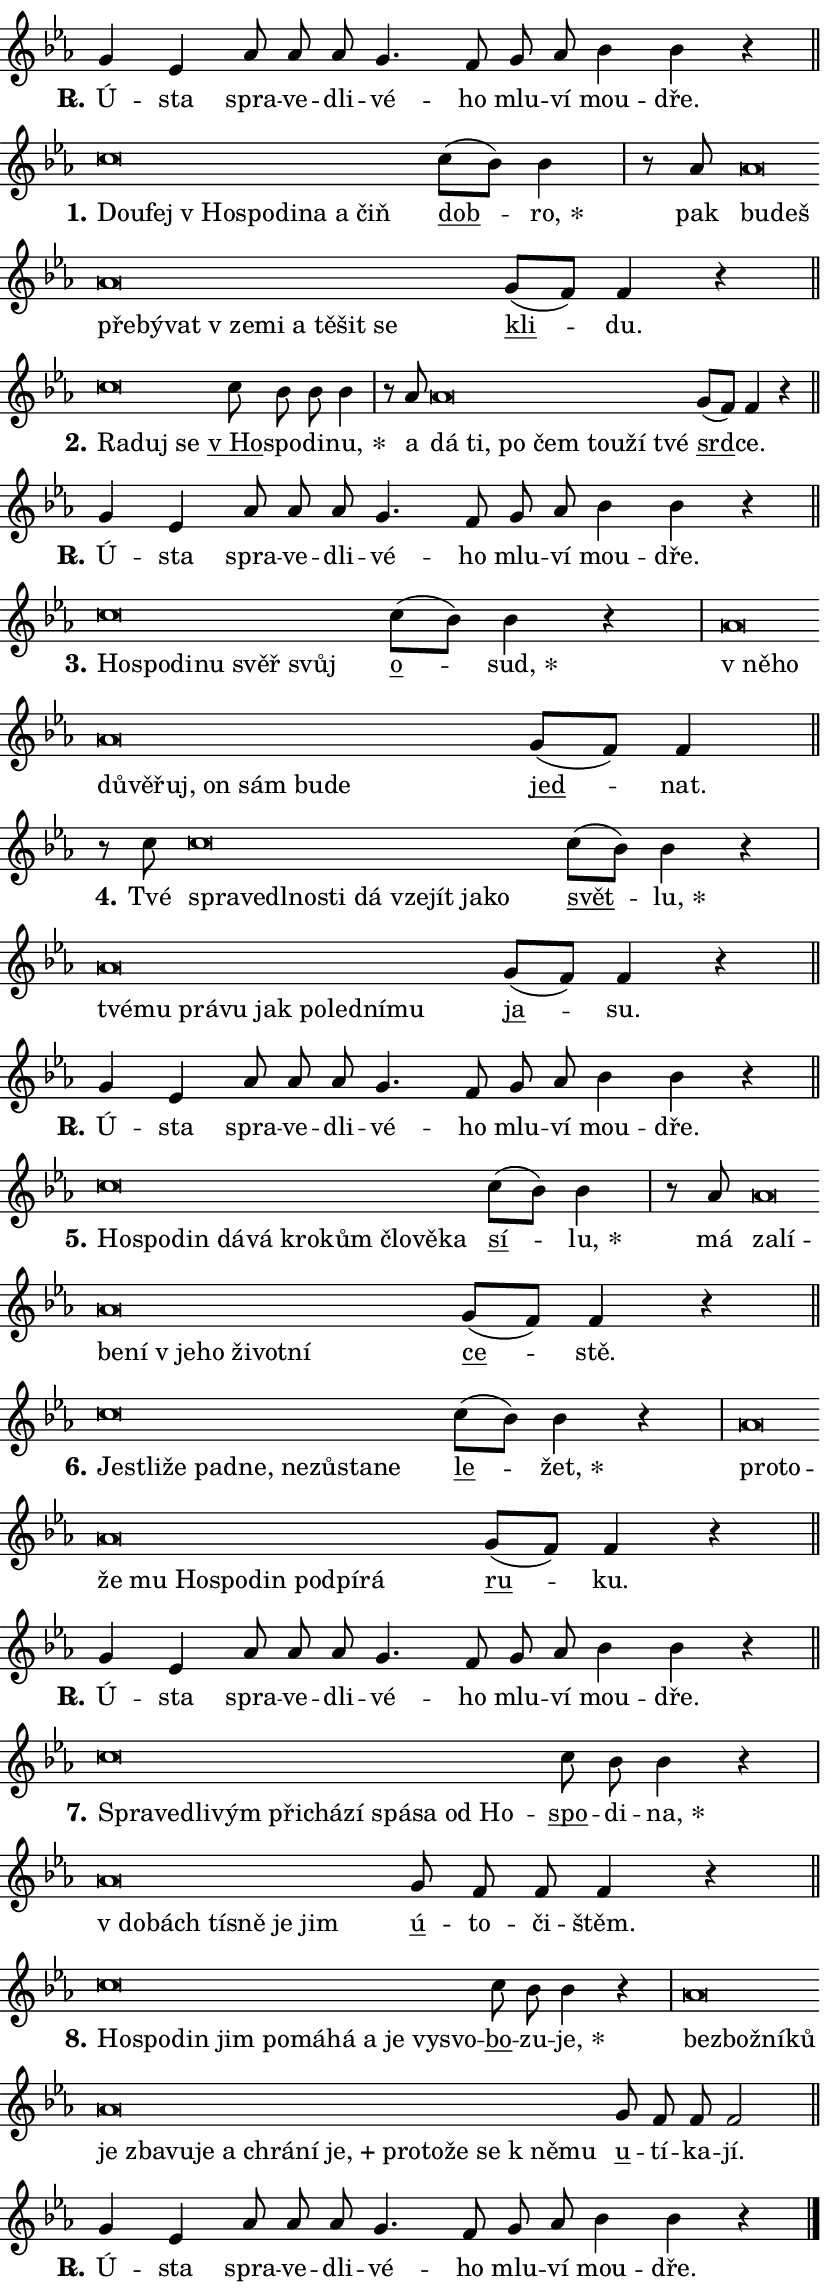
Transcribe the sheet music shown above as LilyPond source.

\version "2.24.0"
\header { tagline = "" }
\paper {
  indent = 0\cm
  top-margin = 0\cm
  right-margin = 0.13\cm % to fit lyric hyphens
  bottom-margin = 0\cm
  left-margin = 0\cm
  paper-width = 14\cm
  page-breaking = #ly:one-page-breaking
  system-system-spacing.basic-distance = #11
  score-system-spacing.basic-distance = #11
  ragged-last = ##f
}


%% Author: Thomas Morley
%% https://lists.gnu.org/archive/html/lilypond-user/2020-05/msg00002.html
#(define (line-position grob)
"Returns position of @var[grob} in current system:
   @code{'start}, if at first time-step
   @code{'end}, if at last time-step
   @code{'middle} otherwise
"
  (let* ((col (ly:item-get-column grob))
         (ln (ly:grob-object col 'left-neighbor))
         (rn (ly:grob-object col 'right-neighbor))
         (col-to-check-left (if (ly:grob? ln) ln col))
         (col-to-check-right (if (ly:grob? rn) rn col))
         (break-dir-left
           (and
             (ly:grob-property col-to-check-left 'non-musical #f)
             (ly:item-break-dir col-to-check-left)))
         (break-dir-right
           (and
             (ly:grob-property col-to-check-right 'non-musical #f)
             (ly:item-break-dir col-to-check-right))))
        (cond ((eqv? 1 break-dir-left) 'start)
              ((eqv? -1 break-dir-right) 'end)
              (else 'middle))))

#(define (tranparent-at-line-position vctor)
  (lambda (grob)
  "Relying on @code{line-position} select the relevant enry from @var{vctor}.
Used to determine transparency,"
    (case (line-position grob)
      ((end) (not (vector-ref vctor 0)))
      ((middle) (not (vector-ref vctor 1)))
      ((start) (not (vector-ref vctor 2))))))

noteHeadBreakVisibility =
#(define-music-function (break-visibility)(vector?)
"Makes @code{NoteHead}s transparent relying on @var{break-visibility}"
#{
  \override NoteHead.transparent =
    #(tranparent-at-line-position break-visibility)
#})

#(define delete-ledgers-for-transparent-note-heads
  (lambda (grob)
    "Reads whether a @code{NoteHead} is transparent.
If so this @code{NoteHead} is removed from @code{'note-heads} from
@var{grob}, which is supposed to be @code{LedgerLineSpanner}.
As a result ledgers are not printed for this @code{NoteHead}"
    (let* ((nhds-array (ly:grob-object grob 'note-heads))
           (nhds-list
             (if (ly:grob-array? nhds-array)
                 (ly:grob-array->list nhds-array)
                 '()))
           ;; Relies on the transparent-property being done before
           ;; Staff.LedgerLineSpanner.after-line-breaking is executed.
           ;; This is fragile ...
           (to-keep
             (remove
               (lambda (nhd)
                 (ly:grob-property nhd 'transparent #f))
               nhds-list)))
      ;; TODO find a better method to iterate over grob-arrays, similiar
      ;; to filter/remove etc for lists
      ;; For now rebuilt from scratch
      (set! (ly:grob-object grob 'note-heads)  '())
      (for-each
        (lambda (nhd)
          (ly:pointer-group-interface::add-grob grob 'note-heads nhd))
        to-keep))))

squashNotes = {
  \override NoteHead.X-extent = #'(-0.2 . 0.2)
  \override NoteHead.Y-extent = #'(-0.75 . 0)
  \override NoteHead.stencil =
    #(lambda (grob)
       (let ((pos (ly:grob-property grob 'staff-position)))
         (begin
           (if (< pos -7) (display "ERROR: Lower brevis then expected\n") (display ""))
           (if (<= pos -6) ly:text-interface::print ly:note-head::print))))
}
unSquashNotes = {
  \revert NoteHead.X-extent
  \revert NoteHead.Y-extent
  \revert NoteHead.stencil
}

hideNotes = \noteHeadBreakVisibility #begin-of-line-visible
unHideNotes = \noteHeadBreakVisibility #all-visible

% work-around for resetting accidentals
% https://lilypond.org/doc/v2.23/Documentation/notation/displaying-rhythms#unmetered-music
cadenzaMeasure = {
  \cadenzaOff
  \partial 1024 s1024
  \cadenzaOn
}

#(define-markup-command (accent layout props text) (markup?)
  "Underline accented syllable"
  (interpret-markup layout props
    #{\markup \override #'(offset . 4.3) \underline { #text }#}))

responsum = \markup \concat {
  "R" \hspace #-1.05 \path #0.1 #'((moveto 0 0.07) (lineto 0.9 0.8)) \hspace #0.05 "."
}

spaceSize = #0.6828661417322834 % exact space size for TeX Gyre Schola

\layout {
  \context {
    \Staff
    \remove "Time_signature_engraver"
    \override LedgerLineSpanner.after-line-breaking = #delete-ledgers-for-transparent-note-heads
  }
  \context {
    \Lyrics {
      \override LyricSpace.minimum-distance = \spaceSize
      \override LyricText.font-name = #"TeX Gyre Schola"
      \override LyricText.font-size = 1
      \override StanzaNumber.font-name = #"TeX Gyre Schola Bold"
      \override StanzaNumber.font-size = 1
    }
  }
  \context {
    \Score 
    \override NoteHead.text =
      #(lambda (grob) 
        (let ((pos (ly:grob-property grob 'staff-position)))
          #{\markup {
            \combine
              \halign #-0.55 \raise #(if (= pos -6) 0 0.5) \override #'(thickness . 2) \draw-line #'(3.2 . 0)
              \musicglyph "noteheads.sM1"
          }#}))
  }
}

% magnetic-lyrics.ily
%
%   written by
%     Jean Abou Samra <jean@abou-samra.fr>
%     Werner Lemberg <wl@gnu.org>
%
%   adapted by
%     Jiri Hon <jiri.hon@gmail.com>
%
% Version 2022-Apr-15

% https://www.mail-archive.com/lilypond-user@gnu.org/msg149350.html

#(define (Left_hyphen_pointer_engraver context)
   "Collect syllable-hyphen-syllable occurrences in lyrics and store
them in properties.  This engraver only looks to the left.  For
example, if the lyrics input is @code{foo -- bar}, it does the
following.

@itemize @bullet
@item
Set the @code{text} property of the @code{LyricHyphen} grob between
@q{foo} and @q{bar} to @code{foo}.

@item
Set the @code{left-hyphen} property of the @code{LyricText} grob with
text @q{foo} to the @code{LyricHyphen} grob between @q{foo} and
@q{bar}.
@end itemize

Use this auxiliary engraver in combination with the
@code{lyric-@/text::@/apply-@/magnetic-@/offset!} hook."
   (let ((hyphen #f)
         (text #f))
     (make-engraver
      (acknowledgers
       ((lyric-syllable-interface engraver grob source-engraver)
        (set! text grob)))
      (end-acknowledgers
       ((lyric-hyphen-interface engraver grob source-engraver)
        ;(when (not (grob::has-interface grob 'lyric-space-interface))
          (set! hyphen grob)));)
      ((stop-translation-timestep engraver)
       (when (and text hyphen)
         (ly:grob-set-object! text 'left-hyphen hyphen))
       (set! text #f)
       (set! hyphen #f)))))

#(define (lyric-text::apply-magnetic-offset! grob)
   "If the space between two syllables is less than the value in
property @code{LyricText@/.details@/.squash-threshold}, move the right
syllable to the left so that it gets concatenated with the left
syllable.

Use this function as a hook for
@code{LyricText@/.after-@/line-@/breaking} if the
@code{Left_@/hyphen_@/pointer_@/engraver} is active."
   (let ((hyphen (ly:grob-object grob 'left-hyphen #f)))
     (when hyphen
       (let ((left-text (ly:spanner-bound hyphen LEFT)))
         (when (grob::has-interface left-text 'lyric-syllable-interface)
           (let* ((common (ly:grob-common-refpoint grob left-text X))
                  (this-x-ext (ly:grob-extent grob common X))
                  (left-x-ext
                   (begin
                     ;; Trigger magnetism for left-text.
                     (ly:grob-property left-text 'after-line-breaking)
                     (ly:grob-extent left-text common X)))
                  ;; `delta` is the gap width between two syllables.
                  (delta (- (interval-start this-x-ext)
                            (interval-end left-x-ext)))
                  (details (ly:grob-property grob 'details))
                  (threshold (assoc-get 'squash-threshold details 0.2)))
             (when (< delta threshold)
               (let* (;; We have to manipulate the input text so that
                      ;; ligatures crossing syllable boundaries are not
                      ;; disabled.  For languages based on the Latin
                      ;; script this is essentially a beautification.
                      ;; However, for non-Western scripts it can be a
                      ;; necessity.
                      (lt (ly:grob-property left-text 'text))
                      (rt (ly:grob-property grob 'text))
                      (is-space (grob::has-interface hyphen 'lyric-space-interface))
                      (space (if is-space " " ""))
                      (extra-delta (if is-space spaceSize 0))
                      ;; Append new syllable.
                      (ltrt-space (if (and (string? lt) (string? rt))
                                (string-append lt space rt)
                                (make-concat-markup (list lt space rt))))
                      ;; Right-align `ltrt` to the right side.
                      (ltrt-space-markup (grob-interpret-markup
                               grob
                               (make-translate-markup
                                (cons (interval-length this-x-ext) 0)
                                (make-right-align-markup ltrt-space)))))
                 (begin
                   ;; Don't print `left-text`.
                   (ly:grob-set-property! left-text 'stencil #f)
                   ;; Set text and stencil (which holds all collected
                   ;; syllables so far) and shift it to the left.
                   (ly:grob-set-property! grob 'text ltrt-space)
                   (ly:grob-set-property! grob 'stencil ltrt-space-markup)
                   (ly:grob-translate-axis! grob (- (- delta extra-delta)) X))))))))))


#(define (lyric-hyphen::displace-bounds-first grob)
   ;; Make very sure this callback isn't triggered too early.
   (let ((left (ly:spanner-bound grob LEFT))
         (right (ly:spanner-bound grob RIGHT)))
     (ly:grob-property left 'after-line-breaking)
     (ly:grob-property right 'after-line-breaking)
     (ly:lyric-hyphen::print grob)))

squashThreshold = #0.4

\layout {
  \context {
    \Lyrics
    \consists #Left_hyphen_pointer_engraver
    \override LyricText.after-line-breaking =
      #lyric-text::apply-magnetic-offset!
    \override LyricHyphen.stencil = #lyric-hyphen::displace-bounds-first
    \override LyricText.details.squash-threshold = \squashThreshold
    \override LyricHyphen.minimum-distance = 0
    \override LyricHyphen.minimum-length = \squashThreshold
  }
}

squashText = \override LyricText.details.squash-threshold = 9999
unSquashText = \override LyricText.details.squash-threshold = \squashThreshold

leftText = \override LyricText.self-alignment-X = #LEFT
unLeftText = \revert LyricText.self-alignment-X

starOffset = #(lambda (grob) 
                (let ((x_offset (ly:self-alignment-interface::aligned-on-x-parent grob)))
                  (if (= x_offset 0) 0 (+ x_offset 1.2))))

star = #(define-music-function (syllable)(string?)
"Append star separator at the end of a syllable"
#{
  \once \override LyricText.X-offset = #starOffset
  \lyricmode { \markup {
    #syllable
    \override #'((font-name . "TeX Gyre Schola Bold")) \hspace #0.2 \lower #0.65 \larger "*"
  } }
#})

starAccent = #(define-music-function (syllable)(string?)
"Append star separator at the end of a syllable and make accent"
#{
  \once \override LyricText.X-offset = #starOffset
  \lyricmode { \markup {
    \accent #syllable
    \override #'((font-name . "TeX Gyre Schola Bold")) \hspace #0.2 \lower #0.65 \larger "*"
  } }
#})

breath = #(define-music-function (syllable)(string?)
"Append breathing indicator at the end of a syllable"
#{
  \lyricmode { \markup { #syllable "+" } }
#})

optionalBreath = #(define-music-function (syllable)(string?)
"Append optional breathing indicator at the end of a syllable"
#{
  \lyricmode { \markup { #syllable "(+)" } }
#})


\score {
    <<
        \new Voice = "melody" { \cadenzaOn \key es \major \relative { g'4 es as8 as as \bar "" g4. f8 \bar "" g as bes4 bes r \cadenzaMeasure \bar "||" \break } }
        \new Lyrics \lyricsto "melody" { \lyricmode { \set stanza = \responsum
Ú -- sta spra -- ve -- dli -- vé -- ho mlu -- ví mou -- dře. } }
    >>
    \layout {}
}

\score {
    <<
        \new Voice = "melody" { \cadenzaOn \key es \major \relative { \squashNotes c''\breve*1/16 \hideNotes \breve*1/16 \bar "" \breve*1/16 \bar "" \breve*1/16 \bar "" \breve*1/16 \bar "" \breve*1/16 \bar "" \breve*1/16 \breve*1/16 \bar "" \unHideNotes \unSquashNotes \bar "" c8[( bes)] bes4 \cadenzaMeasure \bar "|" r8 as8 \squashNotes as\breve*1/16 \hideNotes \breve*1/16 \bar "" \breve*1/16 \bar "" \breve*1/16 \bar "" \breve*1/16 \bar "" \breve*1/16 \bar "" \breve*1/16 \bar "" \breve*1/16 \bar "" \breve*1/16 \bar "" \breve*1/16 \breve*1/16 \bar "" \unHideNotes \unSquashNotes \bar "" g8[( f)] f4 r \cadenzaMeasure \bar "||" \break } }
        \new Lyrics \lyricsto "melody" { \lyricmode { \set stanza = "1."
\leftText Dou -- \squashText fej "v Ho" -- spo -- di -- na a čiň \unLeftText \unSquashText \markup \accent dob -- \star ro, pak \leftText bu -- \squashText deš pře -- bý -- vat "v ze" -- mi a tě -- šit se \unLeftText \unSquashText \markup \accent kli -- du. } }
    >>
    \layout {}
}

\score {
    <<
        \new Voice = "melody" { \cadenzaOn \key es \major \relative { \squashNotes c''\breve*1/16 \hideNotes \breve*1/16 \breve*1/16 \bar "" \unHideNotes \unSquashNotes \bar "" c8 bes bes bes4 \cadenzaMeasure \bar "|" r8 as8 \squashNotes as\breve*1/16 \hideNotes \breve*1/16 \bar "" \breve*1/16 \bar "" \breve*1/16 \bar "" \breve*1/16 \bar "" \breve*1/16 \breve*1/16 \bar "" \unHideNotes \unSquashNotes \bar "" g8[( f)] f4 r \cadenzaMeasure \bar "||" \break } }
        \new Lyrics \lyricsto "melody" { \lyricmode { \set stanza = "2."
\leftText Ra -- \squashText duj se \unLeftText \unSquashText \markup \accent "v Ho" -- spo -- di -- \star nu, a \leftText dá \squashText ti, po čem tou -- ží tvé \unLeftText \unSquashText \markup \accent srd -- ce. } }
    >>
    \layout {}
}

\score {
    <<
        \new Voice = "melody" { \cadenzaOn \key es \major \relative { g'4 es as8 as as \bar "" g4. f8 \bar "" g as bes4 bes r \cadenzaMeasure \bar "||" \break } }
        \new Lyrics \lyricsto "melody" { \lyricmode { \set stanza = \responsum
Ú -- sta spra -- ve -- dli -- vé -- ho mlu -- ví mou -- dře. } }
    >>
    \layout {}
}

\score {
    <<
        \new Voice = "melody" { \cadenzaOn \key es \major \relative { \squashNotes c''\breve*1/16 \hideNotes \breve*1/16 \bar "" \breve*1/16 \bar "" \breve*1/16 \bar "" \breve*1/16 \breve*1/16 \bar "" \unHideNotes \unSquashNotes \bar "" c8[( bes)] bes4 r \cadenzaMeasure \bar "|" \squashNotes as\breve*1/16 \hideNotes \breve*1/16 \bar "" \breve*1/16 \bar "" \breve*1/16 \bar "" \breve*1/16 \bar "" \breve*1/16 \bar "" \breve*1/16 \bar "" \breve*1/16 \breve*1/16 \bar "" \unHideNotes \unSquashNotes \bar "" g8[( f)] f4 \cadenzaMeasure \bar "||" \break } }
        \new Lyrics \lyricsto "melody" { \lyricmode { \set stanza = "3."
\leftText Ho -- \squashText spo -- di -- nu svěř svůj \unLeftText \unSquashText \markup \accent o -- \star sud, \leftText "v ně" -- \squashText ho dů -- vě -- řuj, on sám bu -- de \unLeftText \unSquashText \markup \accent jed -- nat. } }
    >>
    \layout {}
}

\score {
    <<
        \new Voice = "melody" { \cadenzaOn \key es \major \relative { r8 c''8 \squashNotes c\breve*1/16 \hideNotes \breve*1/16 \bar "" \breve*1/16 \bar "" \breve*1/16 \bar "" \breve*1/16 \bar "" \breve*1/16 \bar "" \breve*1/16 \bar "" \breve*1/16 \bar "" \breve*1/16 \breve*1/16 \bar "" \unHideNotes \unSquashNotes \bar "" c8[( bes)] bes4 r \cadenzaMeasure \bar "|" \squashNotes as\breve*1/16 \hideNotes \breve*1/16 \bar "" \breve*1/16 \bar "" \breve*1/16 \bar "" \breve*1/16 \bar "" \breve*1/16 \bar "" \breve*1/16 \bar "" \breve*1/16 \breve*1/16 \bar "" \unHideNotes \unSquashNotes \bar "" g8[( f)] f4 r \cadenzaMeasure \bar "||" \break } }
        \new Lyrics \lyricsto "melody" { \lyricmode { \set stanza = "4."
Tvé \leftText spra -- \squashText ve -- dl -- no -- sti dá vze -- jít ja -- ko \unLeftText \unSquashText \markup \accent svět -- \star lu, \leftText tvé -- \squashText mu prá -- vu jak po -- led -- ní -- mu \unLeftText \unSquashText \markup \accent ja -- su. } }
    >>
    \layout {}
}

\score {
    <<
        \new Voice = "melody" { \cadenzaOn \key es \major \relative { g'4 es as8 as as \bar "" g4. f8 \bar "" g as bes4 bes r \cadenzaMeasure \bar "||" \break } }
        \new Lyrics \lyricsto "melody" { \lyricmode { \set stanza = \responsum
Ú -- sta spra -- ve -- dli -- vé -- ho mlu -- ví mou -- dře. } }
    >>
    \layout {}
}

\score {
    <<
        \new Voice = "melody" { \cadenzaOn \key es \major \relative { \squashNotes c''\breve*1/16 \hideNotes \breve*1/16 \bar "" \breve*1/16 \bar "" \breve*1/16 \bar "" \breve*1/16 \bar "" \breve*1/16 \bar "" \breve*1/16 \bar "" \breve*1/16 \bar "" \breve*1/16 \breve*1/16 \bar "" \unHideNotes \unSquashNotes \bar "" c8[( bes)] bes4 \cadenzaMeasure \bar "|" r8 as8 \squashNotes as\breve*1/16 \hideNotes \breve*1/16 \bar "" \breve*1/16 \bar "" \breve*1/16 \bar "" \breve*1/16 \bar "" \breve*1/16 \bar "" \breve*1/16 \bar "" \breve*1/16 \breve*1/16 \bar "" \unHideNotes \unSquashNotes \bar "" g8[( f)] f4 r \cadenzaMeasure \bar "||" \break } }
        \new Lyrics \lyricsto "melody" { \lyricmode { \set stanza = "5."
\leftText Ho -- \squashText spo -- din dá -- vá kro -- kům člo -- vě -- ka \unLeftText \unSquashText \markup \accent sí -- \star lu, má \leftText za -- \squashText lí -- be -- ní "v je" -- ho ži -- vot -- ní \unLeftText \unSquashText \markup \accent ce -- stě. } }
    >>
    \layout {}
}

\score {
    <<
        \new Voice = "melody" { \cadenzaOn \key es \major \relative { \squashNotes c''\breve*1/16 \hideNotes \breve*1/16 \bar "" \breve*1/16 \bar "" \breve*1/16 \bar "" \breve*1/16 \bar "" \breve*1/16 \bar "" \breve*1/16 \bar "" \breve*1/16 \breve*1/16 \bar "" \unHideNotes \unSquashNotes \bar "" c8[( bes)] bes4 r \cadenzaMeasure \bar "|" \squashNotes as\breve*1/16 \hideNotes \breve*1/16 \bar "" \breve*1/16 \bar "" \breve*1/16 \bar "" \breve*1/16 \bar "" \breve*1/16 \bar "" \breve*1/16 \bar "" \breve*1/16 \bar "" \breve*1/16 \breve*1/16 \bar "" \unHideNotes \unSquashNotes \bar "" g8[( f)] f4 r \cadenzaMeasure \bar "||" \break } }
        \new Lyrics \lyricsto "melody" { \lyricmode { \set stanza = "6."
\leftText Je -- \squashText stli -- že pad -- ne, ne -- zů -- sta -- ne \unLeftText \unSquashText \markup \accent le -- \star žet, \leftText pro -- \squashText to -- že mu Ho -- spo -- din pod -- pí -- rá \unLeftText \unSquashText \markup \accent ru -- ku. } }
    >>
    \layout {}
}

\score {
    <<
        \new Voice = "melody" { \cadenzaOn \key es \major \relative { g'4 es as8 as as \bar "" g4. f8 \bar "" g as bes4 bes r \cadenzaMeasure \bar "||" \break } }
        \new Lyrics \lyricsto "melody" { \lyricmode { \set stanza = \responsum
Ú -- sta spra -- ve -- dli -- vé -- ho mlu -- ví mou -- dře. } }
    >>
    \layout {}
}

\score {
    <<
        \new Voice = "melody" { \cadenzaOn \key es \major \relative { \squashNotes c''\breve*1/16 \hideNotes \breve*1/16 \bar "" \breve*1/16 \bar "" \breve*1/16 \bar "" \breve*1/16 \bar "" \breve*1/16 \bar "" \breve*1/16 \bar "" \breve*1/16 \bar "" \breve*1/16 \bar "" \breve*1/16 \breve*1/16 \bar "" \unHideNotes \unSquashNotes \bar "" c8 bes bes4 r \cadenzaMeasure \bar "|" \squashNotes as\breve*1/16 \hideNotes \breve*1/16 \bar "" \breve*1/16 \bar "" \breve*1/16 \bar "" \breve*1/16 \breve*1/16 \bar "" \unHideNotes \unSquashNotes \bar "" g8 f f f4 r \cadenzaMeasure \bar "||" \break } }
        \new Lyrics \lyricsto "melody" { \lyricmode { \set stanza = "7."
\leftText Spra -- \squashText ve -- dli -- vým při -- chá -- zí spá -- sa od Ho -- \unLeftText \unSquashText \markup \accent spo -- di -- \star na, \leftText "v do" -- \squashText bách tí -- sně je jim \unLeftText \unSquashText \markup \accent ú -- to -- či -- štěm. } }
    >>
    \layout {}
}

\score {
    <<
        \new Voice = "melody" { \cadenzaOn \key es \major \relative { \squashNotes c''\breve*1/16 \hideNotes \breve*1/16 \bar "" \breve*1/16 \bar "" \breve*1/16 \bar "" \breve*1/16 \bar "" \breve*1/16 \bar "" \breve*1/16 \bar "" \breve*1/16 \bar "" \breve*1/16 \bar "" \breve*1/16 \breve*1/16 \bar "" \unHideNotes \unSquashNotes \bar "" c8 bes bes4 r \cadenzaMeasure \bar "|" \squashNotes as\breve*1/16 \hideNotes \breve*1/16 \bar "" \breve*1/16 \bar "" \breve*1/16 \bar "" \breve*1/16 \bar "" \breve*1/16 \bar "" \breve*1/16 \bar "" \breve*1/16 \bar "" \breve*1/16 \bar "" \breve*1/16 \bar "" \breve*1/16 \bar "" \breve*1/16 \bar "" \breve*1/16 \bar "" \breve*1/16 \bar "" \breve*1/16 \bar "" \breve*1/16 \bar "" \breve*1/16 \breve*1/16 \bar "" \unHideNotes \unSquashNotes \bar "" g8 f f f2 \cadenzaMeasure \bar "||" \break } }
        \new Lyrics \lyricsto "melody" { \lyricmode { \set stanza = "8."
\leftText Ho -- \squashText spo -- din jim po -- má -- há a je vy -- svo -- \unLeftText \unSquashText \markup \accent bo -- zu -- \star je, \leftText bez -- \squashText bož -- ní -- ků je zba -- vu -- je a chrá -- ní \breath "je," pro -- to -- že se "k ně" -- mu \unLeftText \unSquashText \markup \accent u -- tí -- ka -- jí. } }
    >>
    \layout {}
}

\score {
    <<
        \new Voice = "melody" { \cadenzaOn \key es \major \relative { g'4 es as8 as as \bar "" g4. f8 \bar "" g as bes4 bes r \cadenzaMeasure \bar "||" \break } \bar "|." }
        \new Lyrics \lyricsto "melody" { \lyricmode { \set stanza = \responsum
Ú -- sta spra -- ve -- dli -- vé -- ho mlu -- ví mou -- dře. } }
    >>
    \layout {}
}
